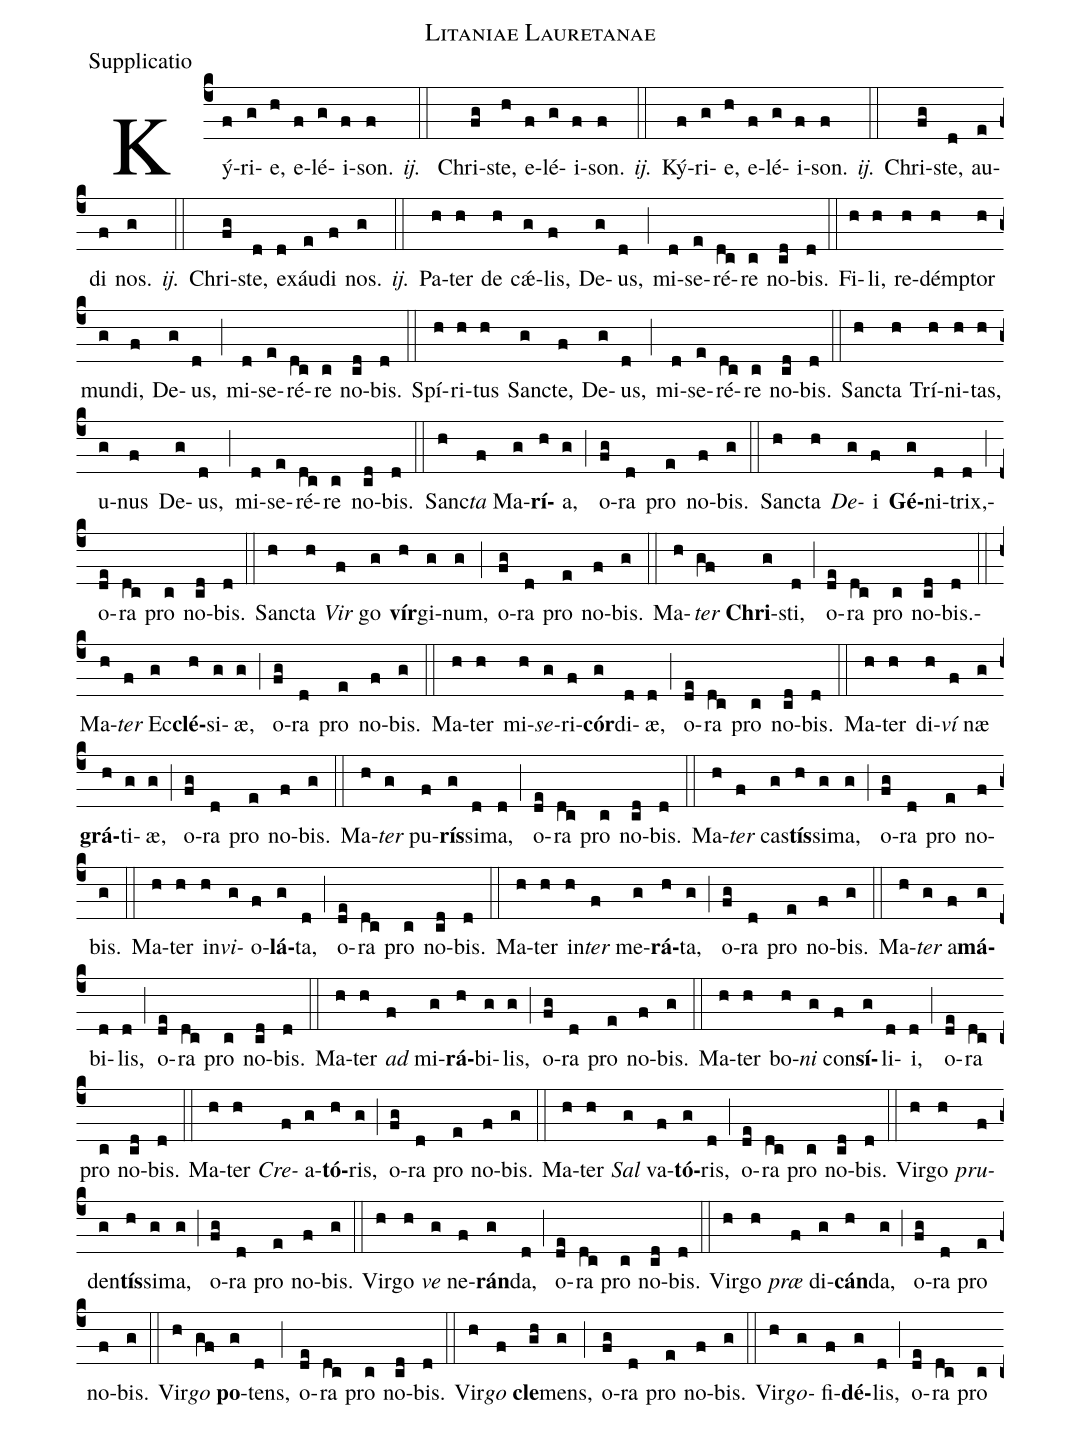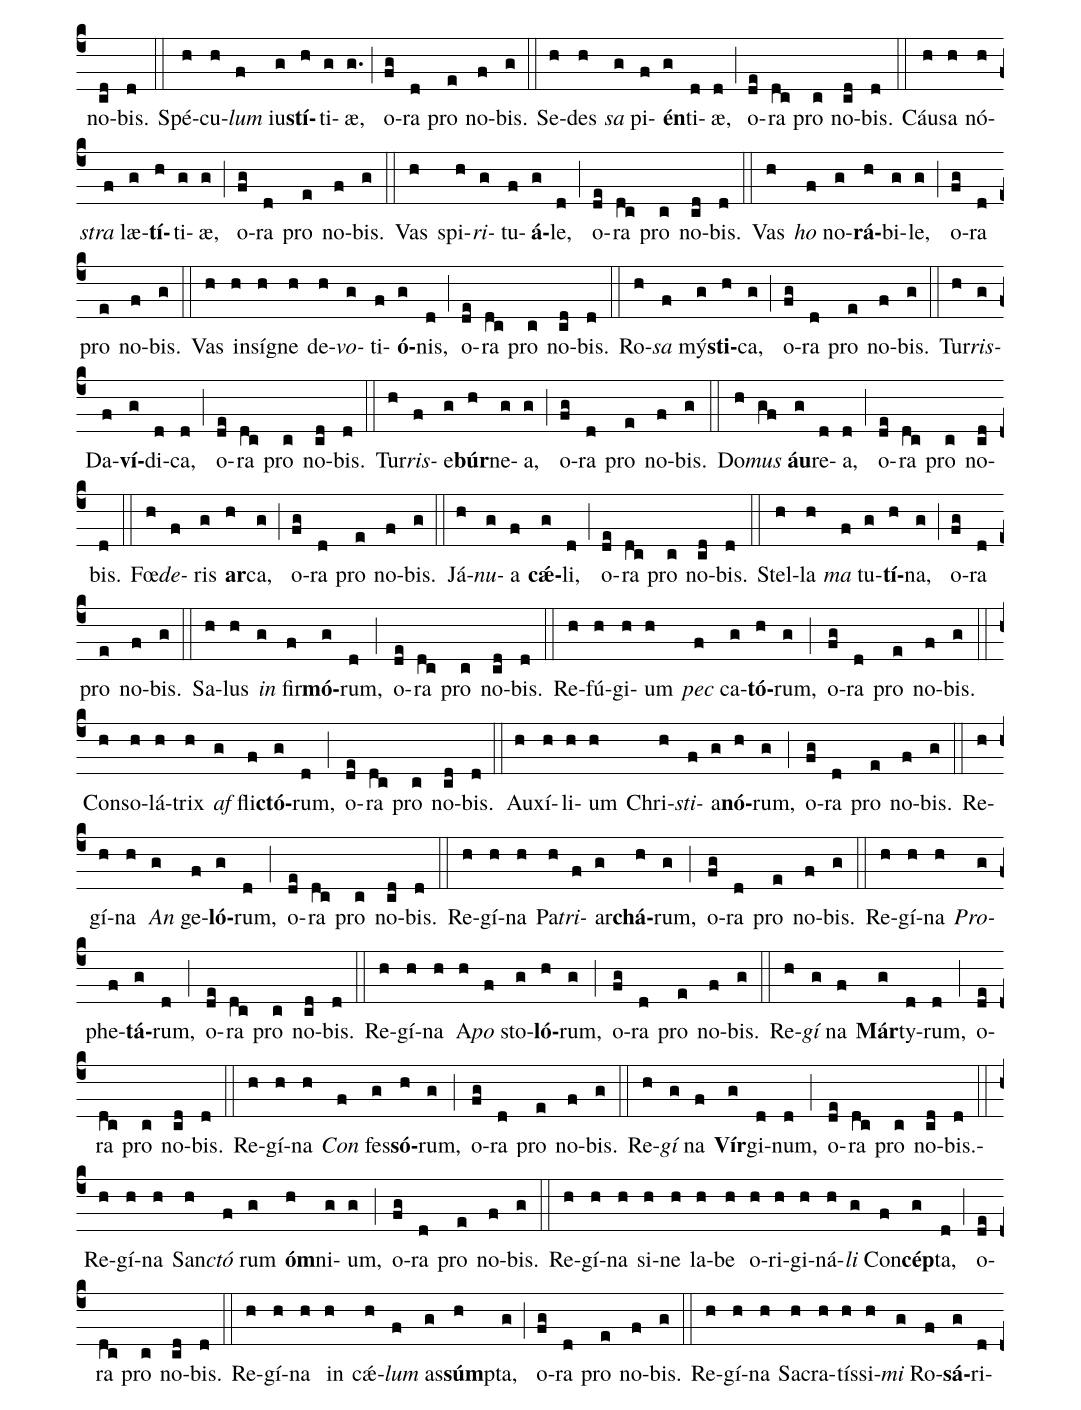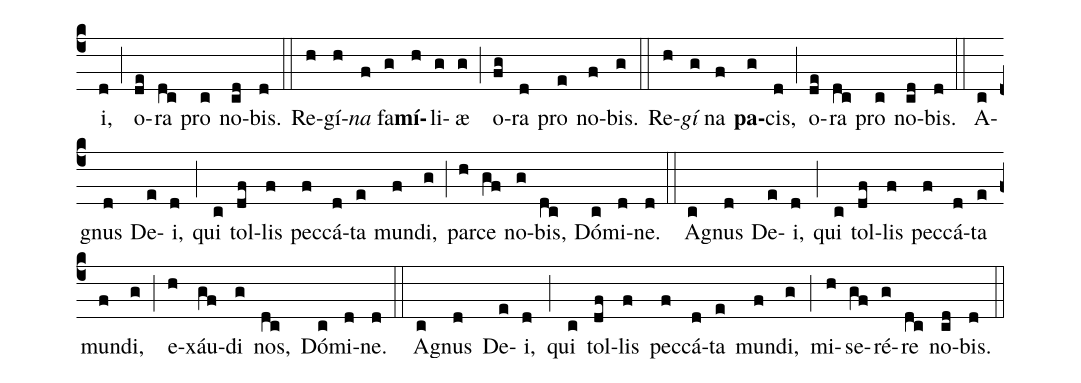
name:Litaniae Lauretanae;
office-part:Supplicatio;
%%
text-right: Cantus Normannicus
%%
(c4)
Ký(f)ri(g)e,(h) e(f)lé(g)i(f)son.(f) <i>ij.</i> (::)
Chri(fg)ste,(h) e(f)lé(g)i(f)son.(f) <i>ij.</i>(::)
Ký(f)ri(g)e,(h) e(f)lé(g)i(f)son.(f) <i>ij.</i>(::)
Chri(fg)ste,(d) au(e)di(f) nos.(g) <i>ij.</i>(::)
Chri(fg)ste,(d) e(d)xáu(e)di(f) nos.(g) <i>ij.</i>(::)
Pa(h)ter(h) de(h) cǽ(g)lis,(f) De(g)us,(d) (;)
mi(d)se(e)ré(dc)re(c) no(cd)bis.(d) (::)
Fi(h)li,(h) re(h)dém(h)ptor(h) mun(g)di,(f) De(g)us,(d) (;) mi(d)se(e)ré(dc)re(c) no(cd)bis.(d) (::)
Spí(h)ri(h)tus(h) San(g)cte,(f) De(g)us,(d) (;) mi(d)se(e)ré(dc)re(c) no(cd)bis.(d) (::)
San(h)cta(h) Trí(h)ni(h)tas,(h) u(g)nus(f) De(g)us,(d) (;) mi(d)se(e)ré(dc)re(c) no(cd)bis.(d) (::)
San(h)c<i>ta(f)</i> Ma(g)<b>rí(h)</b>a,(g) (;) o(fg)ra(d) pro(e) no(f)bis.(g) (::)
San(h)cta(h) <i>De(g)</i> i(f) <b>Gé(g)</b>ni(d)trix,(d)(;) o(de)ra(dc) pro(c) no(cd)bis.(d)(::)
San(h)cta(h) <i>Vir(f)</i> go(g) <b>vír(h)</b>gi(g)num,(g) (;) o(fg)ra(d) pro(e) no(f)bis.(g) (::)
Ma(h)<i>ter(gf)</i>  <b>Chri(g)</b>sti,(d)(;) o(de)ra(dc) pro(c) no(cd)bis.(d)(::)
Ma(h)<i>ter(f)</i>  Ec(g)<b>clé(h)</b>si(g)æ,(g) (;) o(fg)ra(d) pro(e) no(f)bis.(g) (::)
Ma(h)ter(h) mi(h)<i>se(g)</i>ri(f)<b>cór(g)</b>di(d)æ,(d) (;) o(de)ra(dc) pro(c) no(cd)bis.(d)(::)
Ma(h)ter(h) di(h)<i>ví(f)</i> næ(g) <b>grá(h)</b>ti(g)æ,(g)(;) o(fg)ra(d) pro(e) no(f)bis.(g) (::)
Ma(h)<i>ter(g)</i>  pu(f)<b>rís(g)</b>si(d)ma,(d) (;) o(de)ra(dc) pro(c) no(cd)bis.(d)(::)
Ma(h)<i>ter(f)</i>  cas(g)<b>tís(h)</b>si(g)ma,(g) (;) o(fg)ra(d) pro(e) no(f)bis.(g) (::)
Ma(h)ter(h) in(h)<i>vi(g)</i> o(f)<b>lá(g)</b>ta,(d)(;) o(de)ra(dc) pro(c) no(cd)bis.(d)(::)
Ma(h)ter(h) in(h)<i>ter(f)</i> me(g)<b>rá(h)</b>ta,(g)(;) o(fg)ra(d) pro(e) no(f)bis.(g) (::)
Ma(h)<i>ter(g)</i>  a(f)<b>má(g)</b>bi(d)lis,(d) (;) o(de)ra(dc) pro(c) no(cd)bis.(d)(::)
Ma(h)ter(h) <i>ad(f)</i> mi(g)<b>rá(h)</b>bi(g)lis,(g) (;) o(fg)ra(d) pro(e) no(f)bis.(g) (::)
Ma(h)ter(h) bo(h)<i>ni(g)</i>  con(f)<b>sí(g)</b>li(d)i,(d) (;) o(de)ra(dc) pro(c) no(cd)bis.(d)(::)
Ma(h)ter(h) <i>Cre(f)</i> a(g)<b>tó(h)</b>ris,(g) (;) o(fg)ra(d) pro(e) no(f)bis.(g) (::)
Ma(h)ter(h) <i>Sal(g)</i> va(f)<b>tó(g)</b>ris,(d)(;) o(de)ra(dc) pro(c) no(cd)bis.(d)(::)
Vir(h)go(h) <i>pru(f)</i> den(g)<b>tís(h)</b>si(g)ma,(g) (;) o(fg)ra(d) pro(e) no(f)bis.(g) (::)
Vir(h)go(h) <i>ve(g)</i> ne(f)<b>rán(g)</b>da,(d) (;) o(de)ra(dc) pro(c) no(cd)bis.(d)(::)
Vir(h)go(h) <i>præ(f)</i> di(g)<b>cán(h)</b>da,(g) (;) o(fg)ra(d) pro(e) no(f)bis.(g) (::)
Vir(h)<i>go(gf)</i>  <b>po(g)</b>tens,(d) (;) o(de)ra(dc) pro(c) no(cd)bis.(d)(::)
Vir(h)<i>go(f)</i>  <b>cle(gh)</b>mens,(g) (;) o(fg)ra(d) pro(e) no(f)bis.(g) (::)
Vir(h)<i>go(g)</i>  fi(f)<b>dé(g)</b>lis,(d) (;) o(de)ra(dc) pro(c) no(cd)bis.(d)(::)
Spé(h)cu(h)<i>lum(f)</i>  iu(g)<b>stí(h)</b>ti(g)æ,(g.) (;) o(fg)ra(d) pro(e) no(f)bis.(g) (::)
Se(h)des(h) <i>sa(g)</i> pi(f)<b>én(g)</b>ti(d)æ,(d) (;) o(de)ra(dc) pro(c) no(cd)bis.(d)(::)
Cáu(h)sa(h) nó(h)<i>stra(f)</i>  læ(g)<b>tí(h)</b>ti(g)æ,(g) (;) o(fg)ra(d) pro(e) no(f)bis.(g) (::)
Vas(h) spi(h)<i>ri(g)</i> tu(f)<b>á(g)</b>le,(d)(;) o(de)ra(dc) pro(c) no(cd)bis.(d)(::)
Vas(h) <i>ho(f)</i> no(g)<b>rá(h)</b>bi(g)le,(g)(;) o(fg)ra(d) pro(e) no(f)bis.(g) (::)
Vas(h) in(h)sí(h)gne(h) de(h)<i>vo(g)</i> ti(f)<b>ó(g)</b>nis,(d) (;) o(de)ra(dc) pro(c) no(cd)bis.(d)(::)
Ro(h)<i>sa(f)</i>  mý(g)<b>sti(h)</b>ca,(g)(;) o(fg)ra(d) pro(e) no(f)bis.(g) (::)
Tur(h)<i>ris(g)</i>  Da(f)<b>ví(g)</b>di(d)ca,(d) (;) o(de)ra(dc) pro(c) no(cd)bis.(d)(::)
Tur(h)<i>ris(f)</i>  e(g)<b>búr(h)</b>ne(g)a,(g) (;) o(fg)ra(d) pro(e) no(f)bis.(g) (::)
Do(h)<i>mus(gf)</i>  <b>áu(g)</b>re(d)a,(d)(;) o(de)ra(dc) pro(c) no(cd)bis.(d)(::)
Fœ(h)<i>de(f)</i> ris(g) <b>ar(h)</b>ca,(g) (;) o(fg)ra(d) pro(e) no(f)bis.(g) (::)
Já(h)<i>nu(g)</i> a(f) <b>cǽ(g)</b>li,(d)(;) o(de)ra(dc) pro(c) no(cd)bis.(d)(::)
Stel(h)la(h) <i>ma(f)</i> tu(g)<b>tí(h)</b>na,(g) (;) o(fg)ra(d) pro(e) no(f)bis.(g) (::)
Sa(h)lus(h) <i>in(g)</i> fir(f)<b>mó(g)</b>rum,(d) (;) o(de)ra(dc) pro(c) no(cd)bis.(d)(::)
Re(h)fú(h)gi(h)um(h) <i>pec(f)</i> ca(g)<b>tó(h)</b>rum,(g) (;) o(fg)ra(d) pro(e) no(f)bis.(g) (::)
Con(h)so(h)lá(h)trix(h) <i>af(g)</i> fli(f)<b>ctó(g)</b>rum,(d) (;) o(de)ra(dc) pro(c) no(cd)bis.(d)(::)
Au(h)xí(h)li(h)um(h) Chri(h)<i>sti(f)</i> a(g)<b>nó(h)</b>rum,(g)(;) o(fg)ra(d) pro(e) no(f)bis.(g) (::)
Re(h)gí(h)na(h) <i>An(g)</i> ge(f)<b>ló(g)</b>rum,(d) (;) o(de)ra(dc) pro(c) no(cd)bis.(d)(::)
Re(h)gí(h)na(h) Pa(h)<i>tri(f)</i> ar(g)<b>chá(h)</b>rum,(g)(;) o(fg)ra(d) pro(e) no(f)bis.(g) (::)
Re(h)gí(h)na(h) <i>Pro(g)</i> phe(f)<b>tá(g)</b>rum,(d)(;) o(de)ra(dc) pro(c) no(cd)bis.(d)(::)
Re(h)gí(h)na(h) A(h)<i>po(f)</i> sto(g)<b>ló(h)</b>rum,(g) (;) o(fg)ra(d) pro(e) no(f)bis.(g) (::)
Re(h)<i>gí(g)</i> na(f) <b>Már(g)</b>ty(d)rum,(d)(;) o(de)ra(dc) pro(c) no(cd)bis.(d)(::)
Re(h)gí(h)na(h) <i>Con(f)</i> fes(g)<b>só(h)</b>rum,(g) (;) o(fg)ra(d) pro(e) no(f)bis.(g) (::)
Re(h)<i>gí(g)</i> na(f) <b>Vír(g)</b>gi(d)num,(d)(;) o(de)ra(dc) pro(c) no(cd)bis.(d)(::)
Re(h)gí(h)na(h) San(h)<i>ctó(f)</i> rum(g) <b>óm(h)</b>ni(g)um,(g) (;) o(fg)ra(d) pro(e) no(f)bis.(g) (::)
Re(h)gí(h)na(h) si(h)ne(h) la(h)be(h) o(h)ri(h)gi(h)ná(h)<i>li(g)</i>  Con(f)<b>cép(g)</b>ta,(d) (;) o(de)ra(dc) pro(c) no(cd)bis.(d)(::)
Re(h)gí(h)na(h) in(h) cǽ(h)<i>lum(f)</i>  as(g)<b>súm(h)</b>pta,(g) (;) o(fg)ra(d) pro(e) no(f)bis.(g) (::)
Re(h)gí(h)na(h) Sa(h)cra(h)tís(h)si(h)<i>mi(g)</i>  Ro(f)<b>sá(g)</b>ri(d)i,(d) (;) o(de)ra(dc) pro(c) no(cd)bis.(d)(::)
Re(h)gí(h)<i>na(f)</i>  fa(g)<b>mí(h)</b>li(g)æ(g)(;) o(fg)ra(d) pro(e) no(f)bis.(g) (::)
Re(h)<i>gí(g)</i> na(f) <b>pa(g)</b>cis,(d) (;) o(de)ra(dc) pro(c) no(cd)bis.(d)(::)
A(c)gnus(d) De(e)i,(d) (;) qui(c) tol(df)lis(f) pec(f)cá(d)ta(e) mun(f)di,(g) (;) par(h)ce(gf) no(g)bis,(dc) Dó(c)mi(d)ne.(d) (::)
A(c)gnus(d) De(e)i,(d) (;) qui(c) tol(df)lis(f) pec(f)cá(d)ta(e) mun(f)di,(g) (;) e(h)xáu(gf)di(g) nos,(dc) Dó(c)mi(d)ne.(d) (::)
A(c)gnus(d) De(e)i,(d) (;) qui(c) tol(df)lis(f) pec(f)cá(d)ta(e) mun(f)di,(g) (;) mi(h)se(gf)ré(g)re(dc) no(cd)bis.(d) (::)
